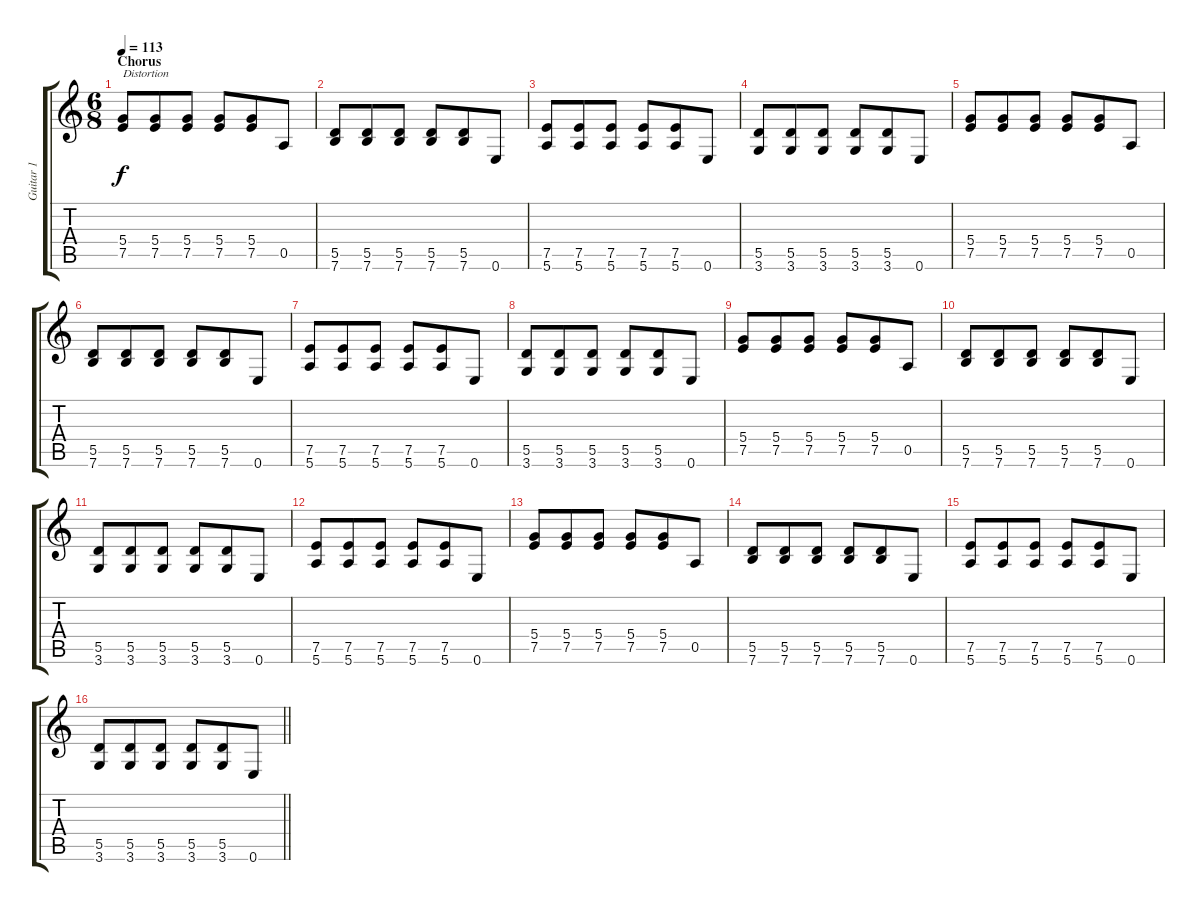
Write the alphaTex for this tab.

\track ("Guitar 1" "Guitar 1") {instrument electricguitarclean}
\staff {score tabs}
\tuning (E4 B3 G3 D3 A2 E2) {hide}
\ts (6 8)
\section ("" "Chorus")
\tempo 113
\clef g2
\ks c
(5.4 7.5).8{txt "Distortion" dy f instrument distortionguitar} (5.4 7.5).8 (5.4 7.5).8 (5.4 7.5).8 (5.4 7.5).8 0.5.8 |
(5.5 7.6).8 (5.5 7.6).8 (5.5 7.6).8 (5.5 7.6).8 (5.5 7.6).8 0.6.8 |
(7.5 5.6).8 (7.5 5.6).8 (7.5 5.6).8 (7.5 5.6).8 (7.5 5.6).8 0.6.8 |
(5.5 3.6).8 (5.5 3.6).8 (5.5 3.6).8 (5.5 3.6).8 (5.5 3.6).8 0.6.8 |
(5.4 7.5).8 (5.4 7.5).8 (5.4 7.5).8 (5.4 7.5).8 (5.4 7.5).8 0.5.8 |
(5.5 7.6).8 (5.5 7.6).8 (5.5 7.6).8 (5.5 7.6).8 (5.5 7.6).8 0.6.8 |
(7.5 5.6).8 (7.5 5.6).8 (7.5 5.6).8 (7.5 5.6).8 (7.5 5.6).8 0.6.8 |
(5.5 3.6).8 (5.5 3.6).8 (5.5 3.6).8 (5.5 3.6).8 (5.5 3.6).8 0.6.8 |
(5.4 7.5).8 (5.4 7.5).8 (5.4 7.5).8 (5.4 7.5).8 (5.4 7.5).8 0.5.8 |
(5.5 7.6).8 (5.5 7.6).8 (5.5 7.6).8 (5.5 7.6).8 (5.5 7.6).8 0.6.8 |
(5.5 3.6).8 (5.5 3.6).8 (5.5 3.6).8 (5.5 3.6).8 (5.5 3.6).8 0.6.8 |
(7.5 5.6).8 (7.5 5.6).8 (7.5 5.6).8 (7.5 5.6).8 (7.5 5.6).8 0.6.8 |
(5.4 7.5).8 (5.4 7.5).8 (5.4 7.5).8 (5.4 7.5).8 (5.4 7.5).8 0.5.8 |
(5.5 7.6).8 (5.5 7.6).8 (5.5 7.6).8 (5.5 7.6).8 (5.5 7.6).8 0.6.8 |
(7.5 5.6).8 (7.5 5.6).8 (7.5 5.6).8 (7.5 5.6).8 (7.5 5.6).8 0.6.8 |
\barLineRight lightlight
(5.5 3.6).8 (5.5 3.6).8 (5.5 3.6).8 (5.5 3.6).8 (5.5 3.6).8 0.6.8
